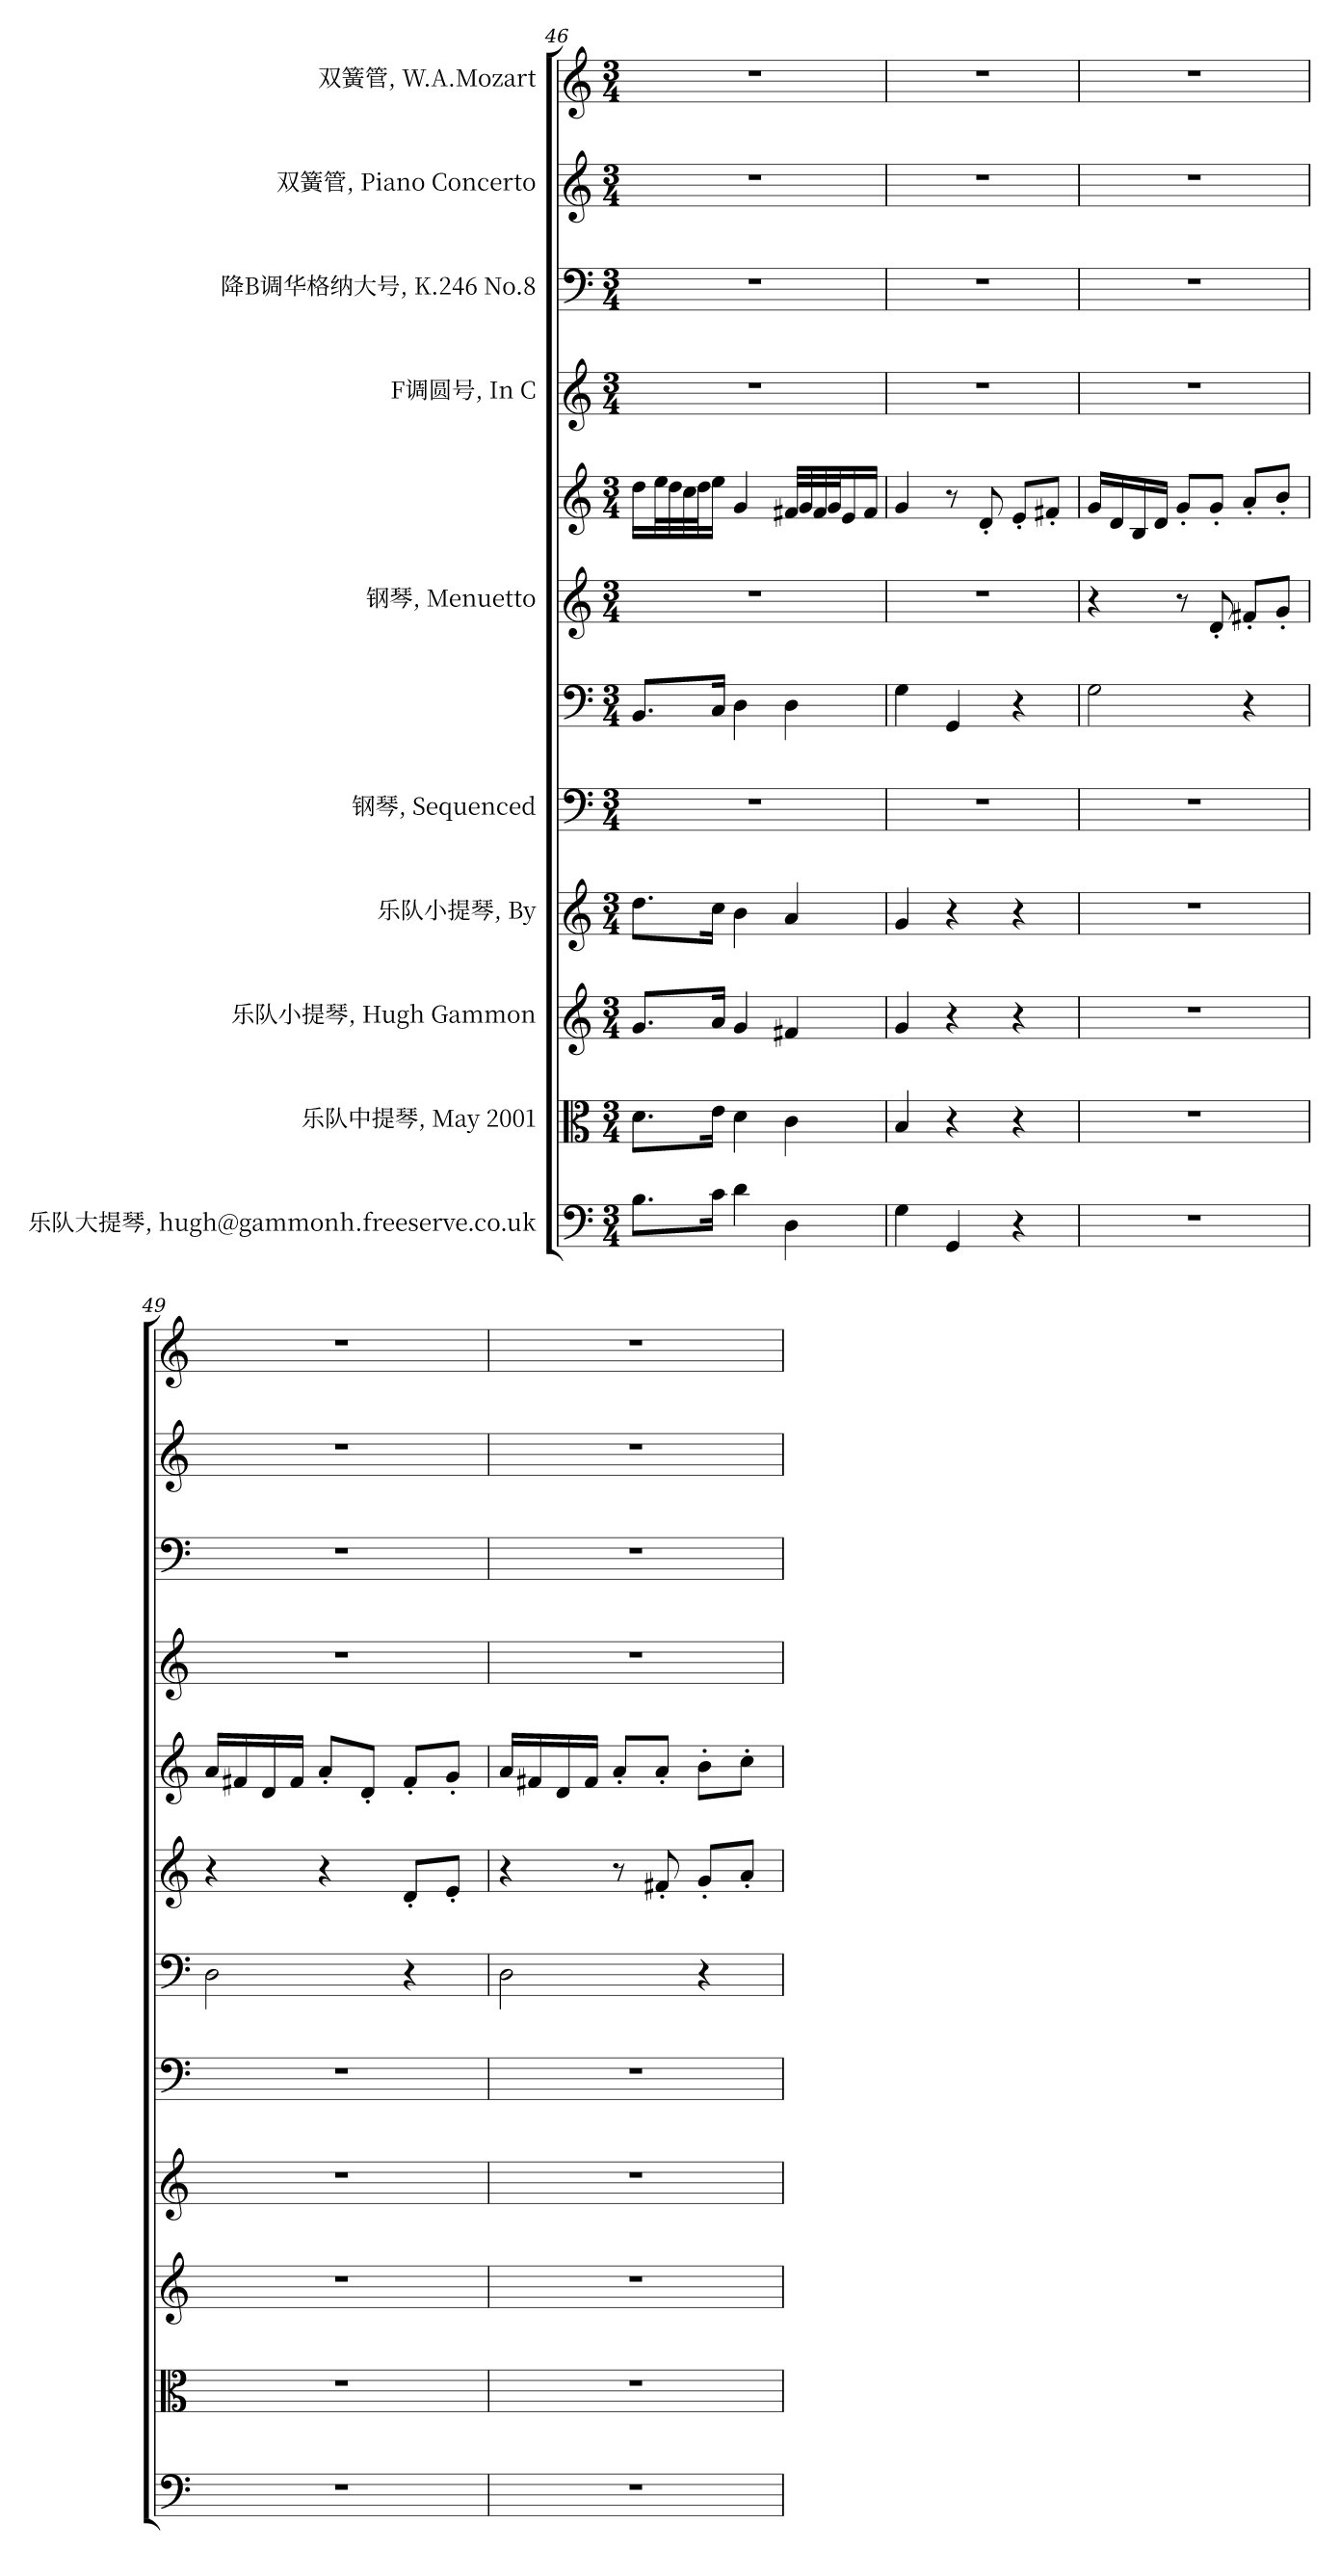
**kern	**kern	**kern	**kern	**kern	**kern	**kern	**kern	**kern	**kern	**kern	**kern
*part10	*part9	*part8	*part7	*part6	*part6	*part5	*part5	*part4	*part3	*part2	*part1
*staff12	*staff11	*staff10	*staff9	*staff8	*staff7	*staff6	*staff5	*staff4	*staff3	*staff2	*staff1
*I"乐队大提琴, hugh@gammonh.freeserve.co.uk	*I"乐队中提琴, May 2001	*I"乐队小提琴, Hugh Gammon	*I"乐队小提琴,         By	*I"钢琴, Sequenced	*	*I"钢琴, Menuetto	*	*I"F调圆号, In C	*I"降B调华格纳大号, K.246 No.8	*I"双簧管, Piano Concerto	*I"双簧管, W.A.Mozart
*clefF4	*clefC3	*clefG2	*clefG2	*clefF4	*clefF4	*clefG2	*clefG2	*clefG2	*clefF4	*clefG2	*clefG2
*	*	*	*	*	*	*	*	*ITrd4c7	*ITrd1c2	*	*
*k[]	*k[]	*k[]	*k[]	*k[]	*k[]	*k[]	*k[]	*k[b-]	*k[b-e-]	*k[]	*k[]
*M3/4	*M3/4	*M3/4	*M3/4	*M3/4	*M3/4	*M3/4	*M3/4	*M3/4	*M3/4	*M3/4	*M3/4
=46	=46	=46	=46	=46	=46	=46	=46	=46	=46	=46	=46
8.B\L	8.d\L	8.g/L	8.dd\L	2.r	8.BB/L	2.r	16dd\LL	2.r	2.r	2.r	2.r
.	.	.	.	.	.	.	32ee\L	.	.	.	.
.	.	.	.	.	.	.	32dd\	.	.	.	.
.	.	.	.	.	.	.	32cc\	.	.	.	.
.	.	.	.	.	.	.	32dd\J	.	.	.	.
16c\Jk	16e\Jk	16a/Jk	16cc\Jk	.	16C/Jk	.	16ee\JJ	.	.	.	.
4d\	4d\	4g/	4b\	.	4D\	.	4g/	.	.	.	.
4D\	4c\	4f#X/	4a/	.	4D\	.	32f#X/LLL	.	.	.	.
.	.	.	.	.	.	.	32g/	.	.	.	.
.	.	.	.	.	.	.	32f#/	.	.	.	.
.	.	.	.	.	.	.	32g/J	.	.	.	.
.	.	.	.	.	.	.	16e/	.	.	.	.
.	.	.	.	.	.	.	16f#/JJ	.	.	.	.
!!LO:PB:g=z
=47	=47	=47	=47	=47	=47	=47	=47	=47	=47	=47	=47
4G\	4B/	4g/	4g/	2.r	4G\	2.r	4g/	2.r	2.r	2.r	2.r
4GG/	4r	4r	4r	.	4GG/	.	8r	.	.	.	.
.	.	.	.	.	.	.	8d'/	.	.	.	.
4r	4r	4r	4r	.	4r	.	8e'/L	.	.	.	.
.	.	.	.	.	.	.	8f#X'/J	.	.	.	.
=48	=48	=48	=48	=48	=48	=48	=48	=48	=48	=48	=48
2.r	2.r	2.r	2.r	2.r	2G\	4r	16g/LL	2.r	2.r	2.r	2.r
.	.	.	.	.	.	.	16d/	.	.	.	.
.	.	.	.	.	.	.	16B/	.	.	.	.
.	.	.	.	.	.	.	16d/JJ	.	.	.	.
.	.	.	.	.	.	8r	8g'/L	.	.	.	.
.	.	.	.	.	.	8d'/	8g'/J	.	.	.	.
.	.	.	.	.	4r	8f#X'/L	8a'/L	.	.	.	.
.	.	.	.	.	.	8g'/J	8b'/J	.	.	.	.
=49	=49	=49	=49	=49	=49	=49	=49	=49	=49	=49	=49
2.r	2.r	2.r	2.r	2.r	2D\	4r	16a/LL	2.r	2.r	2.r	2.r
.	.	.	.	.	.	.	16f#X/	.	.	.	.
.	.	.	.	.	.	.	16d/	.	.	.	.
.	.	.	.	.	.	.	16f#/JJ	.	.	.	.
.	.	.	.	.	.	4r	8a'/L	.	.	.	.
.	.	.	.	.	.	.	8d'/J	.	.	.	.
.	.	.	.	.	4r	8d'/L	8f#'/L	.	.	.	.
.	.	.	.	.	.	8e'/J	8g'/J	.	.	.	.
=50	=50	=50	=50	=50	=50	=50	=50	=50	=50	=50	=50
2.r	2.r	2.r	2.r	2.r	2D\	4r	16a/LL	2.r	2.r	2.r	2.r
.	.	.	.	.	.	.	16f#X/	.	.	.	.
.	.	.	.	.	.	.	16d/	.	.	.	.
.	.	.	.	.	.	.	16f#/JJ	.	.	.	.
.	.	.	.	.	.	8r	8a'/L	.	.	.	.
.	.	.	.	.	.	8f#X'/	8a'/J	.	.	.	.
.	.	.	.	.	4r	8g'/L	8b'\L	.	.	.	.
.	.	.	.	.	.	8a'/J	8cc'\J	.	.	.	.
=	=	=	=	=	=	=	=	=	=	=	=
*-	*-	*-	*-	*-	*-	*-	*-	*-	*-	*-	*-
